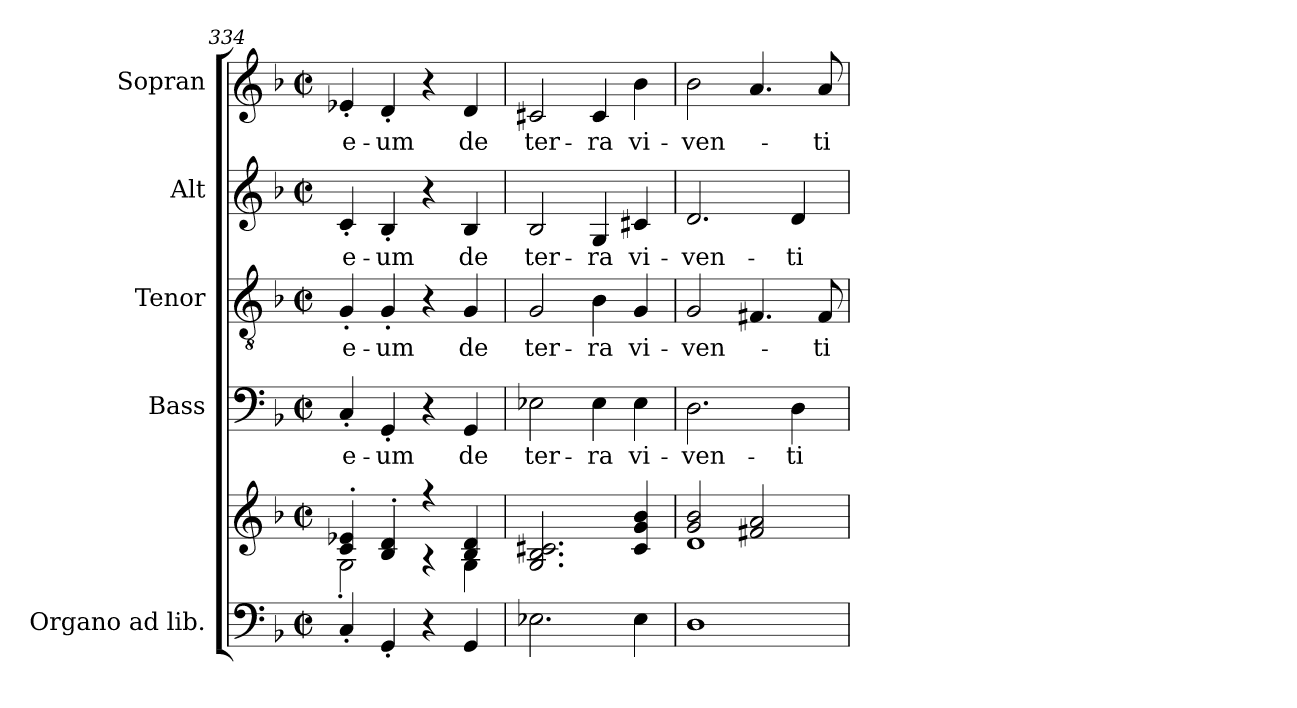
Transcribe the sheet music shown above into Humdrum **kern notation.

**kern	**kern	**kern	**text	**kern	**text	**kern	**text	**kern	**text
*part5	*part5	*part4	*part4	*part3	*part3	*part2	*part2	*part1	*part1
*staff6	*staff5	*staff4	*staff4	*staff3	*staff3	*staff2	*staff2	*staff1	*staff1
*I"Organo ad lib.	*	*I"Bass	*	*I"Tenor	*	*I"Alt	*	*I"Sopran	*
*	*	*I'B.	*	*I'T.	*	*I'A.	*	*I'S.	*
*clefF4	*clefG2	*clefF4	*	*clefGv2	*	*clefG2	*	*clefG2	*
*k[b-]	*k[b-]	*k[b-]	*	*k[b-]	*	*k[b-]	*	*k[b-]	*
*F:	*F:	*F:	*	*F:	*	*F:	*	*F:	*
*M2/2	*M2/2	*M2/2	*	*M2/2	*	*M2/2	*	*M2/2	*
*met(c|)	*met(c|)	*met(c|)	*	*met(c|)	*	*met(c|)	*	*met(c|)	*
=334	=334	=334	=334	=334	=334	=334	=334	=334	=334
*	*^	*	*	*	*	*	*	*	*
!	!	!	!	!LO:LY:b	!	!LO:LY:b	!	!LO:LY:b	!	!LO:LY:b
4C'</	4c/'> 4e-X/'>	2G'>\	4C'</	e-	4G'</	e-	4c'</	e-	4e-X'</	e-
!	!	!	!	!LO:LY:b	!	!LO:LY:b	!	!LO:LY:b	!	!LO:LY:b
4GG'</	4B-/'> 4d/'>	.	4GG'</	-um	4G'</	-um	4B-'</	-um	4d'</	-um
4r	4r	4r	4r	.	4r	.	4r	.	4r	.
!	!	!	!	!LO:LY:b	!	!LO:LY:b	!	!LO:LY:b	!	!LO:LY:b
4GG/	4B-/ 4d/	4G\	4GG/	de	4G/	de	4B-/	de	4d/	de
=335	=335	=335	=335	=335	=335	=335	=335	=335	=335	=335
!	!	!	!	!LO:LY:b	!	!LO:LY:b	!	!LO:LY:b	!	!LO:LY:b
*	*v	*v	*	*	*	*	*	*	*	*
2.E-X\	2.G/ 2.B-/ 2.c#X/	2E-X\	ter-	2G/	ter-	2B-/	ter-	2c#X/	ter-
!	!	!	!LO:LY:b	!	!LO:LY:b	!	!LO:LY:b	!	!LO:LY:b
.	.	4E-\	-ra	4B-\	-ra	4G/	-ra	4c#/	-ra
!	!	!	!LO:LY:b	!	!LO:LY:b	!	!LO:LY:b	!	!LO:LY:b
4E-\	4c#/ 4g/ 4b-/	4E-\	vi-	4G/	vi-	4c#X/	vi-	4b-\	vi-
=336	=336	=336	=336	=336	=336	=336	=336	=336	=336
*	*^	*	*	*	*	*	*	*	*
!	!	!	!	!LO:LY:b	!	!LO:LY:b	!	!LO:LY:b	!	!LO:LY:b
1D	2g/ 2b-/	1d	2.D\	-ven-	2G/	-ven-	2.d/	-ven-	2b-\	-ven-
.	2f#X/ 2a/	.	.	.	4.F#X/	.	.	.	4.a/	.
!	!	!	!	!LO:LY:b	!	!	!	!LO:LY:b	!	!
.	.	.	4D\	-ti-	.	.	4d/	-ti-	.	.
!	!	!	!	!	!	!LO:LY:b	!	!	!	!LO:LY:b
.	.	.	.	.	8F#/	-ti-	.	.	8a/	-ti-
*	*v	*v	*	*	*	*	*	*	*	*
=	=	=	=	=	=	=	=	=	=
*-	*-	*-	*-	*-	*-	*-	*-	*-	*-
